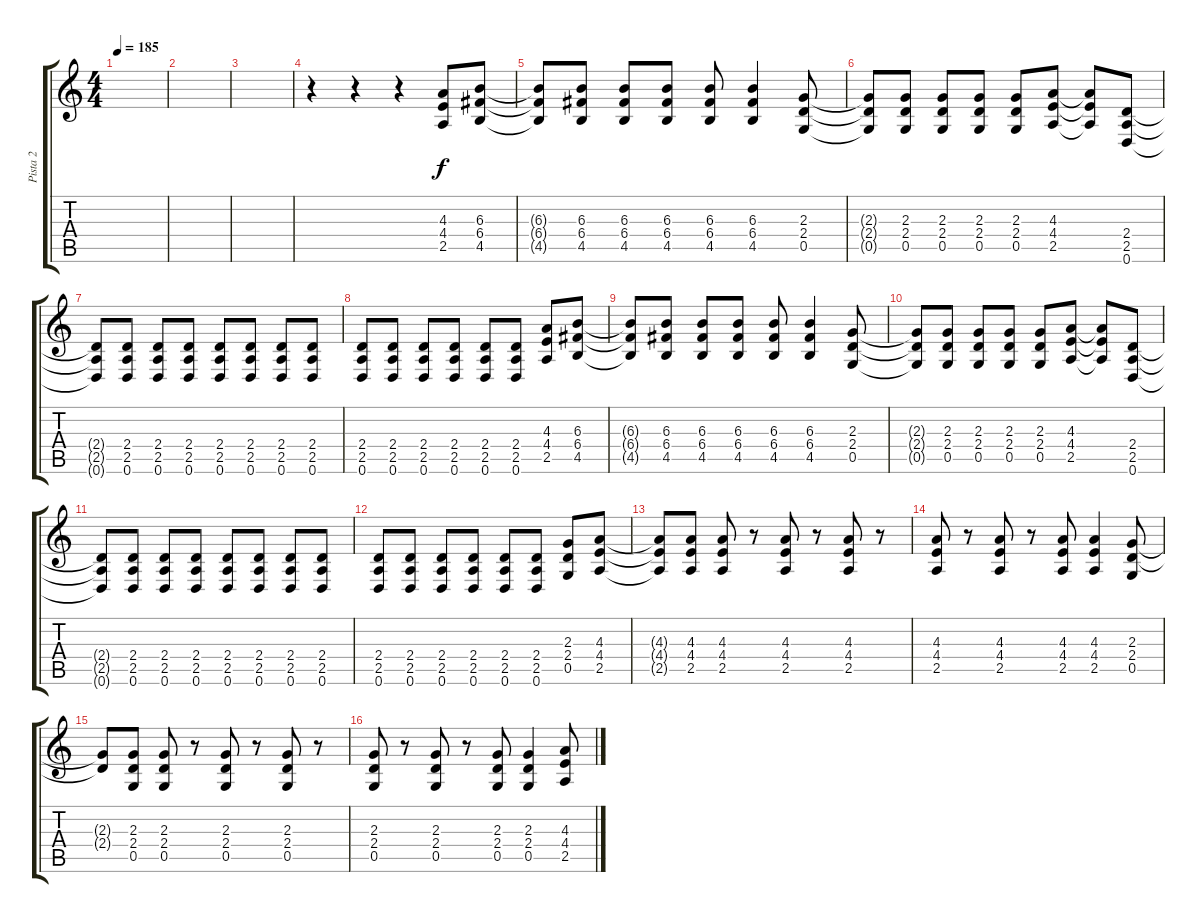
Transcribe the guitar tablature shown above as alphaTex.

\track ("Pista 2" "Pista 2") {instrument distortionguitar}
\staff {score tabs}
\tuning (D4 A3 F3 C3 G2 D2) {hide}
\ts (4 4)
\tempo 185
\clef g2
\ks c
|
|
|
r.4 r.4 r.4 (4.3 4.4 2.5).8 (6.3 6.4 4.5).8 |
(6.3{t} 6.4{t} 4.5{t}).8 (6.3 6.4 4.5).8 (6.3 6.4 4.5).8 (6.3 6.4 4.5).8 (6.3 6.4 4.5).8 (6.3 6.4 4.5).4 (2.3 2.4 0.5).8 |
(2.3{t} 2.4{t} 0.5{t}).8 (2.3 2.4 0.5).8 (2.3 2.4 0.5).8 (2.3 2.4 0.5).8 (2.3 2.4 0.5).8 (4.3 4.4 2.5).8 (4.3{t} 4.4{t} 2.5{t}).8 (2.4 2.5 0.6).8 |
(2.4{t} 2.5{t} 0.6{t}).8 (2.4 2.5 0.6).8 (2.4 2.5 0.6).8 (2.4 2.5 0.6).8 (2.4 2.5 0.6).8 (2.4 2.5 0.6).8 (2.4 2.5 0.6).8 (2.4 2.5 0.6).8 |
(2.4 2.5 0.6).8 (2.4 2.5 0.6).8 (2.4 2.5 0.6).8 (2.4 2.5 0.6).8 (2.4 2.5 0.6).8 (2.4 2.5 0.6).8 (4.3 4.4 2.5).8 (6.3 6.4 4.5).8 |
(6.3{t} 6.4{t} 4.5{t}).8 (6.3 6.4 4.5).8 (6.3 6.4 4.5).8 (6.3 6.4 4.5).8 (6.3 6.4 4.5).8 (6.3 6.4 4.5).4 (2.3 2.4 0.5).8 |
(2.3{t} 2.4{t} 0.5{t}).8 (2.3 2.4 0.5).8 (2.3 2.4 0.5).8 (2.3 2.4 0.5).8 (2.3 2.4 0.5).8 (4.3 4.4 2.5).8 (4.3{t} 4.4{t} 2.5{t}).8 (2.4 2.5 0.6).8 |
(2.4{t} 2.5{t} 0.6{t}).8 (2.4 2.5 0.6).8 (2.4 2.5 0.6).8 (2.4 2.5 0.6).8 (2.4 2.5 0.6).8 (2.4 2.5 0.6).8 (2.4 2.5 0.6).8 (2.4 2.5 0.6).8 |
(2.4 2.5 0.6).8 (2.4 2.5 0.6).8 (2.4 2.5 0.6).8 (2.4 2.5 0.6).8 (2.4 2.5 0.6).8 (2.4 2.5 0.6).8 (2.3 2.4 0.5).8 (4.3 4.4 2.5).8 |
(4.3{t} 4.4{t} 2.5{t}).8 (4.3 4.4 2.5).8 (4.3 4.4 2.5).8 r.8 (4.3 4.4 2.5).8 r.8 (4.3 4.4 2.5).8 r.8 |
(4.3 4.4 2.5).8 r.8 (4.3 4.4 2.5).8 r.8 (4.3 4.4 2.5).8 (4.3 4.4 2.5).4 (2.3 2.4 0.5).8 |
(2.3{t} 2.4{t}).8 (2.3 2.4 0.5).8 (2.3 2.4 0.5).8 r.8 (2.3 2.4 0.5).8 r.8 (2.3 2.4 0.5).8 r.8 |
(2.3 2.4 0.5).8 r.8 (2.3 2.4 0.5).8 r.8 (2.3 2.4 0.5).8 (2.3 2.4 0.5).4 (4.3 4.4 2.5).8
